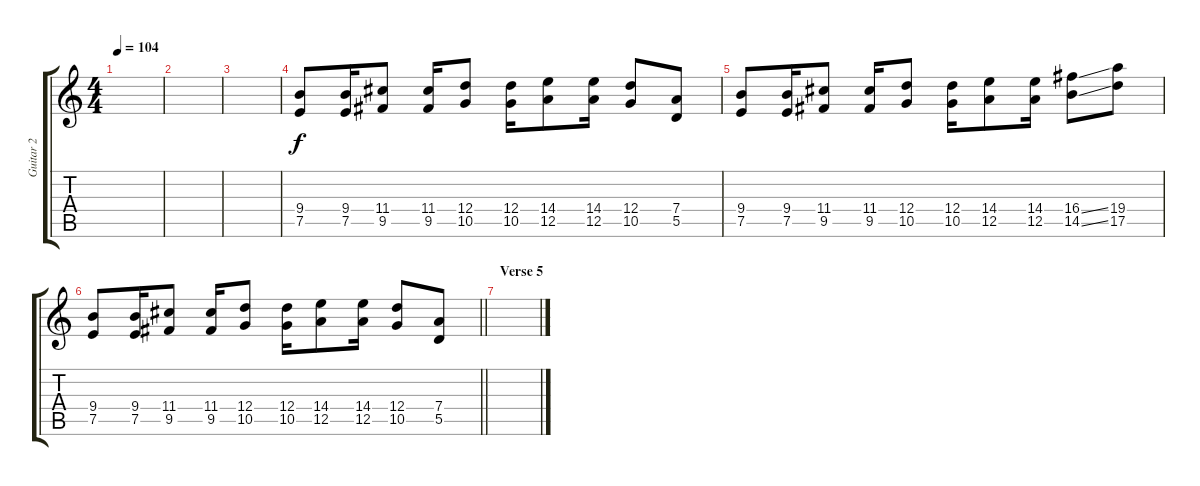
\track ("Guitar 2" "Guitar 2") {instrument distortionguitar}
\staff {score tabs}
\tuning (E4 B3 G3 D3 A2 E2) {hide}
\ts (4 4)
\tempo 104
\clef g2
\ks c
|
|
|
(9.4 7.5).8 (9.4 7.5).16 (11.4 9.5).8 (11.4 9.5).16 (12.4 10.5).8 (12.4 10.5).16 (14.4 12.5).8 (14.4 12.5).16 (12.4 10.5).8 (7.4 5.5).8 |
(9.4 7.5).8 (9.4 7.5).16 (11.4 9.5).8 (11.4 9.5).16 (12.4 10.5).8 (12.4 10.5).16 (14.4 12.5).8 (14.4 12.5).16 (16.4{ss} 14.5{ss}).8 (19.4 17.5).8 |
\barLineRight lightlight
(9.4 7.5).8 (9.4 7.5).16 (11.4 9.5).8 (11.4 9.5).16 (12.4 10.5).8 (12.4 10.5).16 (14.4 12.5).8 (14.4 12.5).16 (12.4 10.5).8 (7.4 5.5).8 |
\section ("" "Verse 5")
